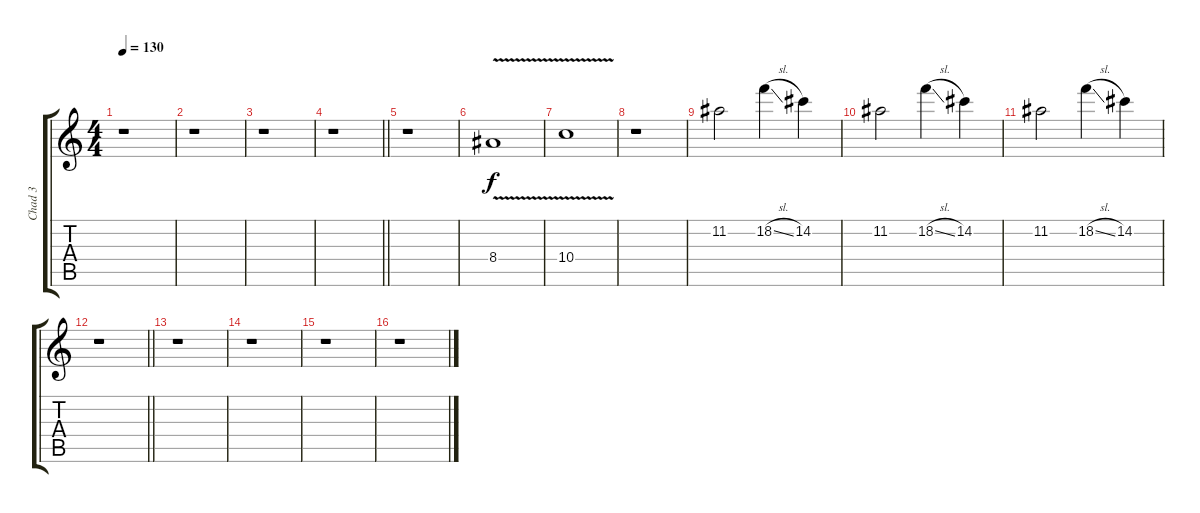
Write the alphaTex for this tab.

\track ("Chad 3" "Chad 3") {instrument overdrivenguitar}
\staff {score tabs}
\tuning (E4 B3 G3 D3 A2 D2) {hide}
\ts (4 4)
\tempo 130
\clef g2
\ks c
r.1{dy f} |
r.1 |
r.1 |
\barLineRight lightlight
r.1 |
r.1 |
8.4{v}.1 |
10.4{v}.1 |
r.1 |
11.2.2 18.2{sl}.4 14.2.4 |
11.2.2 18.2{sl}.4 14.2.4 |
11.2.2 18.2{sl}.4 14.2.4 |
\barLineRight lightlight
r.1 |
r.1 |
r.1 |
r.1 |
r.1
